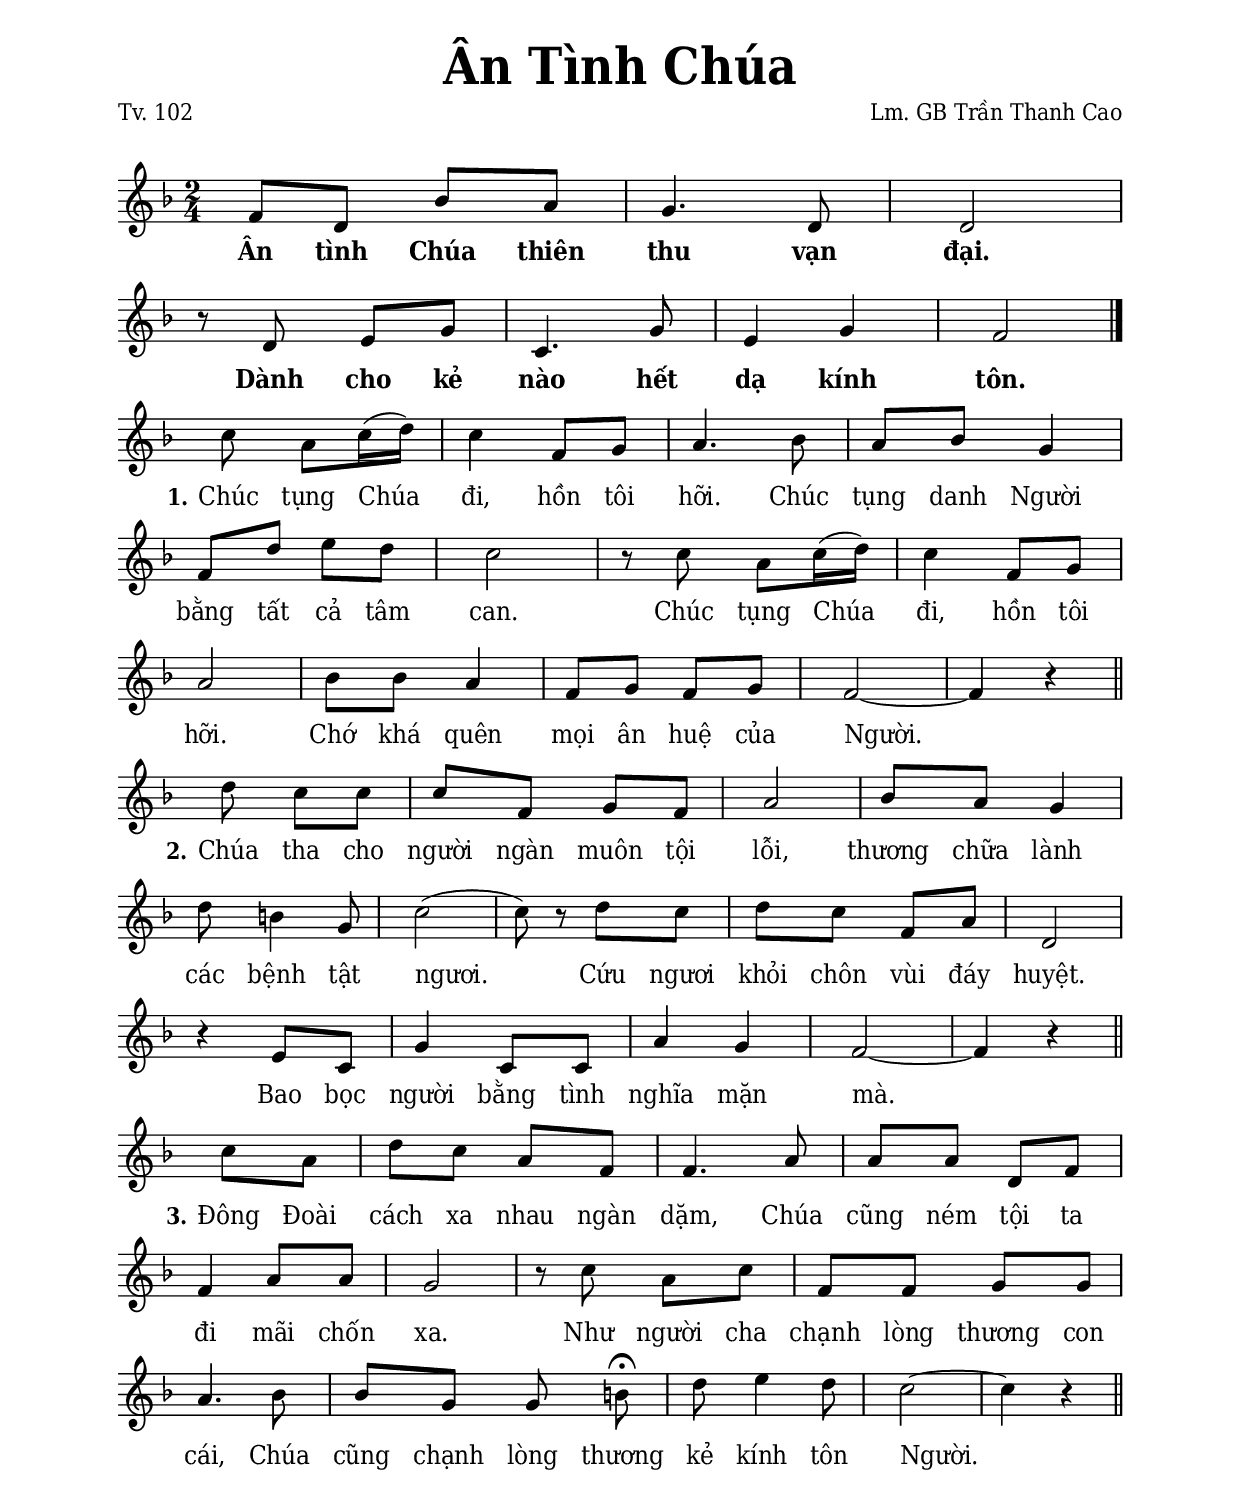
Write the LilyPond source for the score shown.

% Cài đặt chung
\version "2.22.1"
\include "english.ly"

\header {
  title = \markup { \fontsize #3 "Ân Tình Chúa" }
  poet = "Tv. 102"
  composer = "Lm. GB Trần Thanh Cao"
  arranger = " "
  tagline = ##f
}

% Nhạc điệp khúc
nhacDiepKhuc = \relative c' {
  <>^\markup { \halign #40 " " }
  f8 d bf' a |
  g4. d8 |
  d2 |
  r8 d e g |
  c,4. g'8 |
  e4 g |
  f2 \bar "|."
}

% Nhạc phiên khúc
nhacPhienKhucMot = \relative c'' {
  \partial 4. c8 a c16 (d) |
  c4 f,8 g |
  a4. bf8 |
  a bf g4 |
  f8 d' e d |
  c2 |
  r8 c a c16 (d) |
  c4 f,8 g |
  a2 |
  bf8 bf a4 |
  f8 g f g |
  f2 ~ |
  f4 r \bar "||"
}

nhacPhienKhucHai = \relative c'' {
  \partial 4. d8 c c |
  c f, g f |
  a2 |
  bf8 a g4 |
  d'8 b!4 g8 |
  c2 ( |
  c8) r d c |
  d c f, a |
  d,2 |
  r4 e8 c |
  g'4 c,8 c |
  a'4 g |
  f2 ~ |
  f4 r \bar "||"
}

nhacPhienKhucBa = \relative c'' {
  \partial 4 c8 a |
  d c a f |
  f4. a8 |
  a a d, f |
  f4 a8 a |
  g2 |
  r8 c a c |
  f, f g g |
  a4. bf8 |
  bf g
  \autoBeamOff
  g b \fermata |
  \autoBeamOn
  d e4 d8 |
  c2 ~ |
  c4 r \bar "||"
}

% Lời điệp khúc
loiDiepKhuc = \lyricmode {
  Ân tình Chúa thiên thu vạn đại.
  Dành cho kẻ nào hết dạ kính tôn.
}

% Lời phiên khúc
loiPhienKhucMot = \lyricmode {
  \set stanza = #"1."
  Chúc tụng Chúa đi, hồn tôi hỡi.
  Chúc tụng danh Người bằng tất cả tâm can.
  Chúc tụng Chúa đi, hồn tôi hỡi.
  Chớ khá quên mọi ân huệ của Người.
}

loiPhienKhucHai = \lyricmode {
  \set stanza = #"2."
  Chúa tha cho người ngàn muôn tội lỗi,
  thương chữa lành các bệnh tật ngươi.
  Cứu ngươi khỏi chôn vùi đáy huyệt.
  Bao bọc người bằng tình nghĩa mặn mà.
}

loiPhienKhucBa = \lyricmode {
  \set stanza = #"3."
  Đông Đoài cách xa nhau ngàn dặm,
  Chúa cũng ném tội ta đi mãi chốn xa.
  Như người cha chạnh lòng thương con cái,
  Chúa cũng chạnh lòng thương kẻ kính tôn Người.
}


% Dàn trang
\paper {
  #(set-paper-size "a4")
  top-margin = 20\mm
  bottom-margin = 10\mm
  left-margin = 20\mm
  right-margin = 20\mm
  indent = #0
  #(define fonts
    (make-pango-font-tree
      "Deja Vu Serif Condensed"
      "Deja Vu Serif Condensed"
      "Deja Vu Serif Condensed"
      (/ 20 20)))
  page-count = #1
  system-system-spacing = #'((basic-distance . 11.5)
                             (minimum-distance . 11.5)
                             (padding . 1))
  score-system-spacing = #'((basic-distance . 11.5)
                             (minimum-distance . 11.5)
                             (padding . 1))
}

% Thiết lập tông và nhịp
TongNhip = { \key f \major \time 2/4 }

\score {
  \new ChoirStaff <<
    \new Staff = diepKhuc \with {
        \consists "Merge_rests_engraver"
        %\magnifyStaff #(magstep +1)
      }
      <<
      \new Voice = beSop {
        \TongNhip \nhacDiepKhuc
      }
    >>
    \new Lyrics \with {
          \override VerticalAxisGroup.
            nonstaff-relatedstaff-spacing.padding = #1
          \override VerticalAxisGroup.
            nonstaff-unrelatedstaff-spacing.padding = #1
        }
        \lyricsto beSop \loiDiepKhuc
  >>
  \layout {
    \override Lyrics.LyricText.font-series = #'bold
    %\override Lyrics.LyricText.font-size = #+2
    \override Lyrics.LyricSpace.minimum-distance = #4.0
    \override Score.BarNumber.break-visibility = ##(#f #f #f)
    \override Score.SpacingSpanner.uniform-stretching = ##t
  }
}

\score {
  \new ChoirStaff <<
    \new Staff = phienKhuc \with {
        %\magnifyStaff #(magstep +1)
      }
      <<
      \new Voice = beSop {
        \TongNhip \nhacPhienKhucMot
      }
    >>
    \new Lyrics \with {
          \override VerticalAxisGroup.
            nonstaff-relatedstaff-spacing.padding = #1
          \override VerticalAxisGroup.
            nonstaff-unrelatedstaff-spacing.padding = #1
        }
        \lyricsto beSop \loiPhienKhucMot
  >>
  \layout {
    \override Staff.TimeSignature.transparent = ##t
    %\override Lyrics.LyricText.font-size = #+2
    \override Lyrics.LyricSpace.minimum-distance = #2.2
    \override Score.BarNumber.break-visibility = ##(#f #f #f)
    \override Score.SpacingSpanner.uniform-stretching = ##t
  } 
}

\score {
  \new ChoirStaff <<
    \new Staff = phienKhuc \with {
        %\magnifyStaff #(magstep +1)
      }
      <<
      \new Voice = beSop {
        \TongNhip \nhacPhienKhucHai
      }
    >>
    \new Lyrics \with {
          \override VerticalAxisGroup.
            nonstaff-relatedstaff-spacing.padding = #1
          \override VerticalAxisGroup.
            nonstaff-unrelatedstaff-spacing.padding = #1
        }
        \lyricsto beSop \loiPhienKhucHai
  >>
  \layout {
    \override Staff.TimeSignature.transparent = ##t
    %\override Lyrics.LyricText.font-size = #+2
    \override Lyrics.LyricSpace.minimum-distance = #2.2
    \override Score.BarNumber.break-visibility = ##(#f #f #f)
    \override Score.SpacingSpanner.uniform-stretching = ##t
  } 
}

\score {
  \new ChoirStaff <<
    \new Staff = phienKhuc \with {
        %\magnifyStaff #(magstep +1)
      }
      <<
      \new Voice = beSop {
        \TongNhip \nhacPhienKhucBa
      }
    >>
    \new Lyrics \with {
          \override VerticalAxisGroup.
            nonstaff-relatedstaff-spacing.padding = #1.5
          \override VerticalAxisGroup.
            nonstaff-unrelatedstaff-spacing.padding = #1
        }
        \lyricsto beSop \loiPhienKhucBa
  >>
  \layout {
    \override Staff.TimeSignature.transparent = ##t
    %\override Lyrics.LyricText.font-size = #+2
    \override Lyrics.LyricSpace.minimum-distance = #2.2
    \override Score.BarNumber.break-visibility = ##(#f #f #f)
    \override Score.SpacingSpanner.uniform-stretching = ##t
  } 
}
